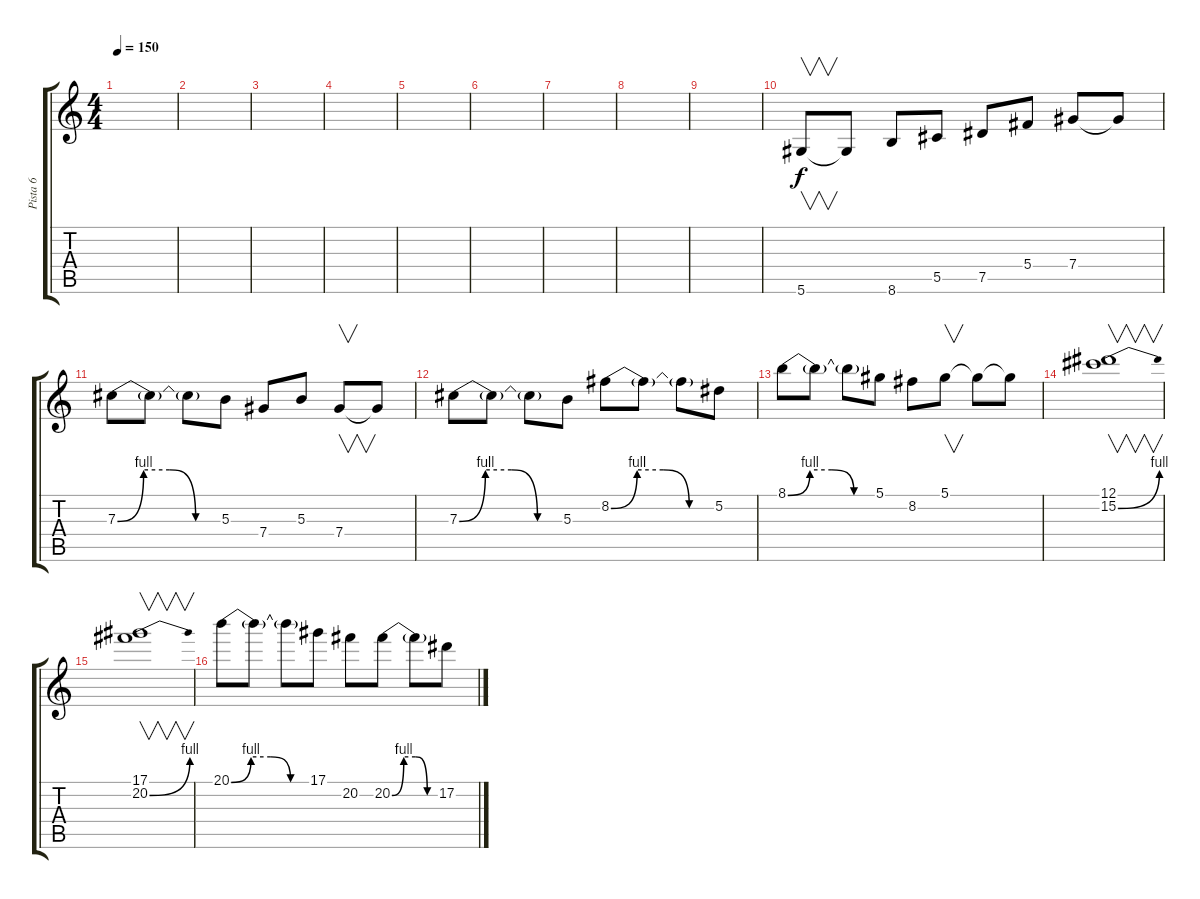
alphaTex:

\track ("Pista 6" "Pista 6") {instrument distortionguitar}
\staff {score tabs}
\tuning (Eb4 Bb3 Gb3 Db3 Ab2 Eb2) {hide}
\ts (4 4)
\tempo 150
\clef g2
\ks c
|
|
|
|
|
|
|
|
|
5.6.8{v} 5.6{t}.8 8.6.8 5.5.8 7.5.8 5.4.8 7.4.8 7.4{t}.8 |
7.3{be (custom 0 0 15 4 30 4 45 0 60 0)}.8 7.3{t}.8 7.3{t}.8 5.3.8 7.4.8 5.3.8 7.4.8{v} 7.4{t}.8 |
7.3{be (custom 0 0 15 4 30 4 45 0 60 0)}.8 7.3{t}.8 7.3{t}.8 5.3.8 8.2{be (custom 0 0 15 4 30 4 45 0 60 0)}.8 8.2{t}.8 8.2{t}.8 5.2.8 |
8.1{be (custom 0 0 15 4 30 4 45 0 60 0)}.8 8.1{t}.8 8.1{t}.8 5.1.8 8.2.8 5.1.8{v} 5.1{t}.8 5.1{t}.8 |
(12.1 15.2{be (bend 0 0 60 4)}).1{v} |
(17.1 20.2{be (bend 0 0 60 4)}).1{v} |
20.1{be (custom 0 0 15 4 30 4 45 0 60 0)}.8 20.1{t}.8 20.1{t}.8 17.1.8 20.2.8 20.2{be (custom 0 0 15 4 30 4 45 0 60 0)}.8 20.2{t}.8 17.2.8
